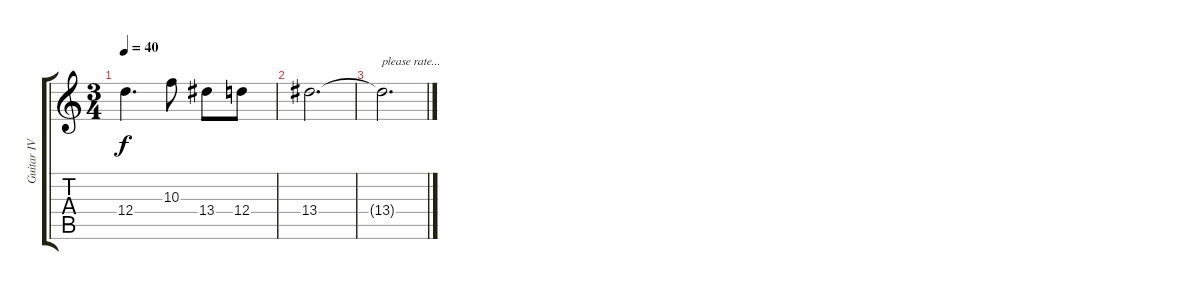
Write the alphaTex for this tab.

\track ("Guitar IV (LEAD)" "Guitar IV ") {instrument overdrivenguitar}
\staff {score tabs}
\tuning (E4 B3 G3 D3 A2 E2) {hide}
\ts (3 4)
\tempo 40
\clef g2
\ks c
12.4.4{d dy f} 10.3.8 13.4.8 12.4.8 |
13.4.2{d volume 5} |
13.4{t}.2{d txt "please rate..." volume 4}
